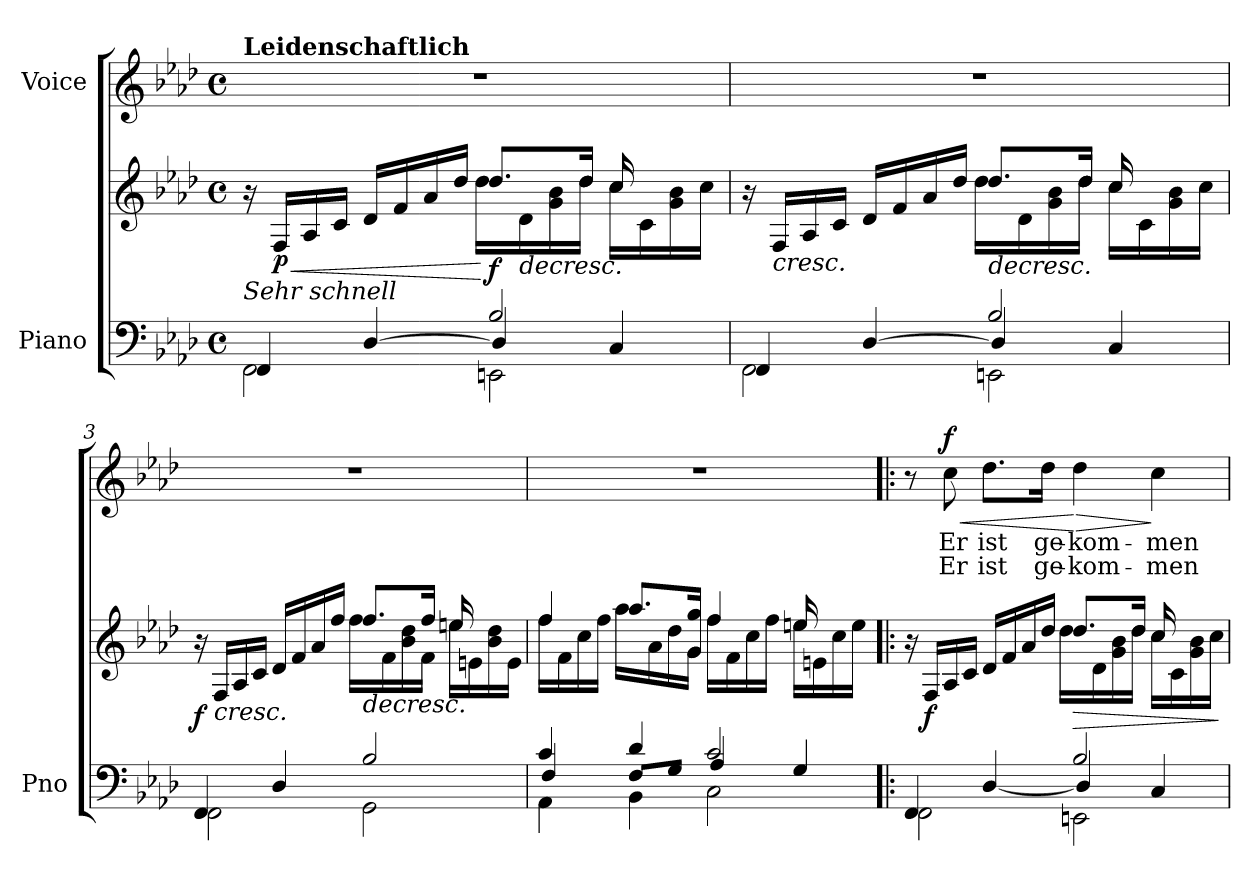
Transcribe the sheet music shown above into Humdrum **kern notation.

**kern	**kern	**dynam	**kern	**text	**text	**dynam
*part2	*part2	*part2	*part1	*part1	*part1	*part1
*staff3	*staff2	*staff2/3	*staff1	*staff1	*staff1	*staff1
*I"Piano	*	*	*I"Voice	*	*	*
*I'Pno	*	*	*	*	*	*
*clefF4	*clefG2	*	*clefG2	*	*	*
*k[b-e-a-d-]	*k[b-e-a-d-]	*	*k[b-e-a-d-]	*	*	*
*M4/4	*M4/4	*	*M4/4	*	*	*
*met(c)	*met(c)	*	*met(c)	*	*	*
=1	=1	=1	=1	=1	=1	=1
*^	*^	*	*	*	*	*
*	*^	*	*	*	*	*	*	*
!	!	!	!	!	!	!LO:TX:a:B:t=Leidenschaftlich	!	!	!
!	!	!	!LO:TX:b:i:t=Sehr schnell	!	!	!	!	!	!
2ryy	2FF\	4FF/	16r	2ryy	.	1r	.	.	.
!	!	!	!	!	!LO:HP:b	!	!	!	!
!	!	!	!	!	!LO:DY:n=1:b	!	!	!	!
.	.	.	16F/LL	.	< p	.	.	.	.
.	.	.	16A-/	.	.	.	.	.	.
.	.	.	16c/JJ	.	.	.	.	.	.
.	.	[4D-/	16d-/LL	.	.	.	.	.	.
.	.	.	16f/	.	.	.	.	.	.
.	.	.	16a-/	.	.	.	.	.	.
.	.	.	16dd-/JJ	.	.	.	.	.	.
!	!	!	!	!	!LO:DY:n=2:b	!	!	!	!
2B-/	2EEn\	4D-/]	8.dd-/L	16dd-\LL	[ f	.	.	.	.
!	!	!	!	!	!LO:HP:b	!	!	!	!
.	.	.	.	16d-\	>	.	.	.	.
.	.	.	.	16g\ 16b-\	.	.	.	.	.
.	.	.	16dd-/Jk	16dd-\JJ	.	.	.	.	.
.	.	4C/	16cc/	16cc\LL	.	.	.	.	.
.	.	.	16ryy	16c\	.	.	.	.	.
.	.	.	8ryy	16g\ 16b-\	.	.	.	.	.
.	.	.	.	16cc\JJ	.	.	.	.	.
!!LO:LB:g=z
=2	=2	=2	=2	=2	=2	=2	=2	=2	=2
2ryy	2FF\	4FF/	16r	2ryy	.	1r	.	.	.
!	!	!	!	!	!LO:HP:b	!	!	!	!
.	.	.	16F/LL	.	<	.	.	.	.
.	.	.	16A-/	.	.	.	.	.	.
.	.	.	16c/JJ	.	.	.	.	.	.
.	.	[4D-/	16d-/LL	.	.	.	.	.	.
.	.	.	16f/	.	.	.	.	.	.
.	.	.	16a-/	.	.	.	.	.	.
.	.	.	16dd-/JJ	.	.	.	.	.	.
!	!	!	!	!	!LO:HP:n=1:b	!	!	!	!
2B-/	2EEn\	4D-/]	8.dd-/L	16dd-\LL	] >	.	.	.	.
.	.	.	.	16d-\	.	.	.	.	.
.	.	.	.	16g\ 16b-\	.	.	.	.	.
.	.	.	16dd-/Jk	16dd-\JJ	.	.	.	.	.
.	.	4C/	16cc/	16cc\LL	.	.	.	.	.
.	.	.	16ryy	16c\	.	.	.	.	.
.	.	.	8ryy	16g\ 16b-\	.	.	.	.	.
.	.	.	.	16cc\JJ	.	.	.	.	.
*v	*v	*v	*	*	*	*	*	*	*
*	*v	*v	*	*	*	*	*
.	.	[	.	.	.	.
=3	=3	=3	=3	=3	=3	=3
*^	*^	*	*	*	*	*
!	!	!	!	!LO:DY:b	!	!	!	!
4FF/	2FF\	16r	2ryy	f	1r	.	.	.
!	!	!	!	!LO:HP:b	!	!	!	!
.	.	16F/LL	.	<	.	.	.	.
.	.	16A-/	.	.	.	.	.	.
.	.	16c/JJ	.	.	.	.	.	.
4D-/	.	16d-/LL	.	.	.	.	.	.
.	.	16f/	.	.	.	.	.	.
.	.	16a-/	.	.	.	.	.	.
.	.	16ff/JJ	.	.	.	.	.	.
!	!	!	!	!LO:HP:n=1:b	!	!	!	!
2B-/	2GG\	8.ff/L	16ff\LL	] >	.	.	.	.
.	.	.	16f\	.	.	.	.	.
.	.	.	16b-\ 16dd-\	.	.	.	.	.
.	.	16ff/Jk	16f\JJ	.	.	.	.	.
.	.	16een/	16ee\LL	.	.	.	.	.
.	.	16ryy	16en\	.	.	.	.	.
.	.	8ryy	16b-\ 16dd-\	.	.	.	.	.
.	.	.	16e\JJ	.	.	.	.	.
*v	*v	*	*	*	*	*	*	*
*	*v	*v	*	*	*	*	*
.	.	[	.	.	.	.
!!LO:LB:g=z
=4	=4	=4	=4	=4	=4	=4
*^	*^	*	*	*	*	*
*	*^	*	*	*	*	*	*	*
4c/	4F/	4AA-\	4ff/	16ff\LL	.	1r	.	.	.
.	.	.	.	16f\	.	.	.	.	.
.	.	.	.	16cc\	.	.	.	.	.
.	.	.	.	16ff\JJ	.	.	.	.	.
4d-/	8F/L	4BB-\	8.aa-/L	16aa-\LL	.	.	.	.	.
.	.	.	.	16a-\	.	.	.	.	.
.	8G/J	.	.	16dd-\	.	.	.	.	.
.	.	.	16g/ 16gg/Jk	16g\JJ	.	.	.	.	.
2c/	4A-/	2C\	4ff/	16ff\LL	.	.	.	.	.
.	.	.	.	16f\	.	.	.	.	.
.	.	.	.	16cc\	.	.	.	.	.
.	.	.	.	16ff\JJ	.	.	.	.	.
.	4G/	.	16een/	16ee\LL	.	.	.	.	.
.	.	.	8.ryy	16en\	.	.	.	.	.
.	.	.	.	16cc\	.	.	.	.	.
.	.	.	.	16ee\JJ	.	.	.	.	.
=5!|:	=5!|:	=5!|:	=5!|:	=5!|:	=5!|:	=5!|:	=5!|:	=5!|:	=5!|:
2ryy	4FF/	2FF\	2ryy	16r	.	8r	.	.	.
!	!	!	!	!	!LO:DY:b	!	!	!	!
.	.	.	.	16F/LL	f	.	.	.	.
!	!	!	!	!	!	!	!LO:LY:b	!LO:LY:b	!LO:HP:b
!	!	!	!	!	!	!	!	!	!LO:DY:n=1:a
.	.	.	.	16A-/	.	8cc\	Er	Er	< f
.	.	.	.	16c/JJ	.	.	.	.	.
!	!	!	!	!	!	!	!LO:LY:b	!LO:LY:b	!
.	[4D-/	.	.	16d-/LL	.	8.dd-\L	ist	ist	.
.	.	.	.	16f/	.	.	.	.	.
.	.	.	.	16a-/	.	.	.	.	.
!	!	!	!	!	!	!	!LO:LY:b	!LO:LY:b	!
.	.	.	.	16dd-/JJ	.	16dd-\Jk	ge-	ge-	.
!	!	!	!	!	!LO:HP:n=1:b	!	!LO:LY:b	!LO:LY:b	!LO:HP:n=1:b
2B-/	4D-/]	2EEn\	8.dd-/L	16dd-\LL	] >	4dd-\	-kom-	-kom-	[ >
.	.	.	.	16d-\	.	.	.	.	.
.	.	.	.	16g\ 16b-\	.	.	.	.	.
.	.	.	16dd-/Jk	16dd-\JJ	.	.	.	.	.
!	!	!	!	!	!	!	!LO:LY:b	!LO:LY:b	!
.	4C/	.	16cc/	16cc\LL	.	4cc\	-men	-men	]
.	.	.	8.ryy	16c\	.	.	.	.	.
.	.	.	.	16g\ 16b-\	.	.	.	.	.
.	.	.	.	16cc\JJ	.	.	.	.	.
*v	*v	*v	*	*	*	*	*	*	*
*	*v	*v	*	*	*	*	*
.	.	]	.	.	.	.
=	=	=	=	=	=	=
*-	*-	*-	*-	*-	*-	*-
